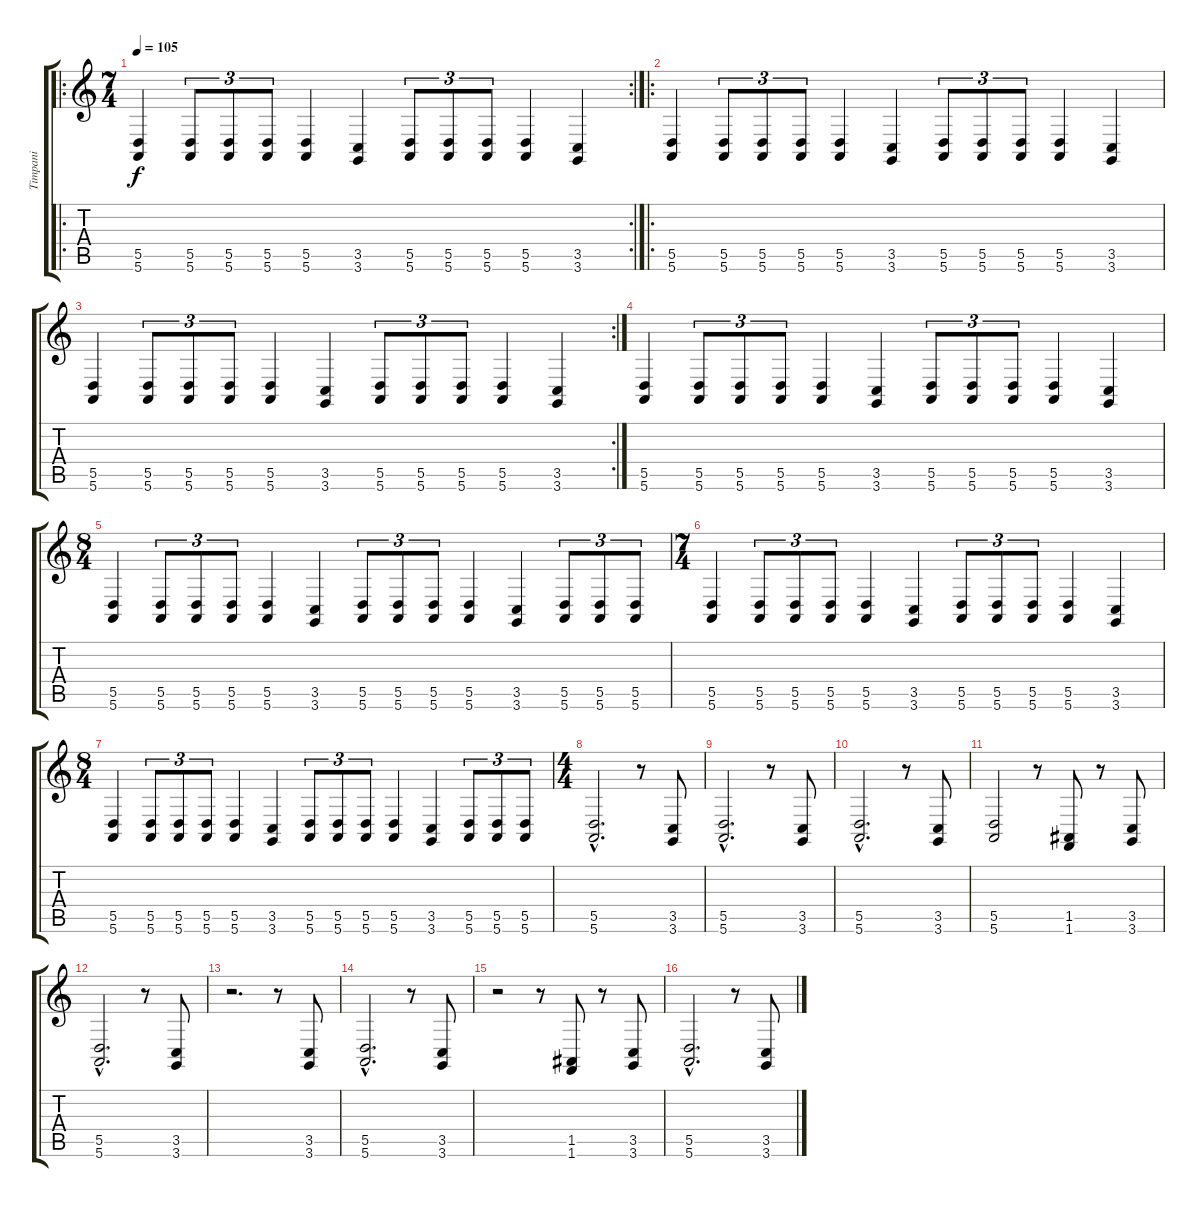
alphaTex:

\track ("Timpani" "Timpani") {instrument timpani}
\staff {score tabs}
\tuning (E4 B3 G3 D3 A2 E2) {hide}
\ro
\rc 2
\ts (7 4)
\tempo 105
\clef g2
\ks c
(5.5 5.6).4{dy f instrument timpani} (5.5 5.6).8{tu (3 2)} (5.5 5.6).8{tu (3 2)} (5.5 5.6).8{tu (3 2)} (5.5 5.6).4 (3.5 3.6).4 (5.5 5.6).8{tu (3 2)} (5.5 5.6).8{tu (3 2)} (5.5 5.6).8{tu (3 2)} (5.5 5.6).4 (3.5 3.6).4 |
\ro
(5.5 5.6).4 (5.5 5.6).8{tu (3 2)} (5.5 5.6).8{tu (3 2)} (5.5 5.6).8{tu (3 2)} (5.5 5.6).4 (3.5 3.6).4 (5.5 5.6).8{tu (3 2)} (5.5 5.6).8{tu (3 2)} (5.5 5.6).8{tu (3 2)} (5.5 5.6).4 (3.5 3.6).4 |
\rc 2
(5.5 5.6).4 (5.5 5.6).8{tu (3 2)} (5.5 5.6).8{tu (3 2)} (5.5 5.6).8{tu (3 2)} (5.5 5.6).4 (3.5 3.6).4 (5.5 5.6).8{tu (3 2)} (5.5 5.6).8{tu (3 2)} (5.5 5.6).8{tu (3 2)} (5.5 5.6).4 (3.5 3.6).4 |
(5.5 5.6).4 (5.5 5.6).8{tu (3 2)} (5.5 5.6).8{tu (3 2)} (5.5 5.6).8{tu (3 2)} (5.5 5.6).4 (3.5 3.6).4 (5.5 5.6).8{tu (3 2)} (5.5 5.6).8{tu (3 2)} (5.5 5.6).8{tu (3 2)} (5.5 5.6).4 (3.5 3.6).4 |
\ts (8 4)
(5.5 5.6).4 (5.5 5.6).8{tu (3 2)} (5.5 5.6).8{tu (3 2)} (5.5 5.6).8{tu (3 2)} (5.5 5.6).4 (3.5 3.6).4 (5.5 5.6).8{tu (3 2)} (5.5 5.6).8{tu (3 2)} (5.5 5.6).8{tu (3 2)} (5.5 5.6).4 (3.5 3.6).4 (5.5 5.6).8{tu (3 2)} (5.5 5.6).8{tu (3 2)} (5.5 5.6).8{tu (3 2)} |
\ts (7 4)
(5.5 5.6).4 (5.5 5.6).8{tu (3 2)} (5.5 5.6).8{tu (3 2)} (5.5 5.6).8{tu (3 2)} (5.5 5.6).4 (3.5 3.6).4 (5.5 5.6).8{tu (3 2)} (5.5 5.6).8{tu (3 2)} (5.5 5.6).8{tu (3 2)} (5.5 5.6).4 (3.5 3.6).4 |
\ts (8 4)
(5.5 5.6).4 (5.5 5.6).8{tu (3 2)} (5.5 5.6).8{tu (3 2)} (5.5 5.6).8{tu (3 2)} (5.5 5.6).4 (3.5 3.6).4 (5.5 5.6).8{tu (3 2)} (5.5 5.6).8{tu (3 2)} (5.5 5.6).8{tu (3 2)} (5.5 5.6).4 (3.5 3.6).4 (5.5 5.6).8{tu (3 2)} (5.5 5.6).8{tu (3 2)} (5.5 5.6).8{tu (3 2)} |
\ts (4 4)
(5.5{hac} 5.6{hac}).2{d} r.8 (3.5 3.6).8 |
(5.5{hac} 5.6{hac}).2{d} r.8 (3.5 3.6).8 |
(5.5{hac} 5.6{hac}).2{d} r.8 (3.5 3.6).8 |
(5.5 5.6).2 r.8 (1.5 1.6).8 r.8 (3.5 3.6).8 |
(5.5{hac} 5.6{hac}).2{d} r.8 (3.5 3.6).8 |
r.2{d} r.8 (3.5 3.6).8 |
(5.5{hac} 5.6{hac}).2{d} r.8 (3.5 3.6).8 |
r.2 r.8 (1.5 1.6).8 r.8 (3.5 3.6).8 |
(5.5{hac} 5.6{hac}).2{d} r.8 (3.5 3.6).8
